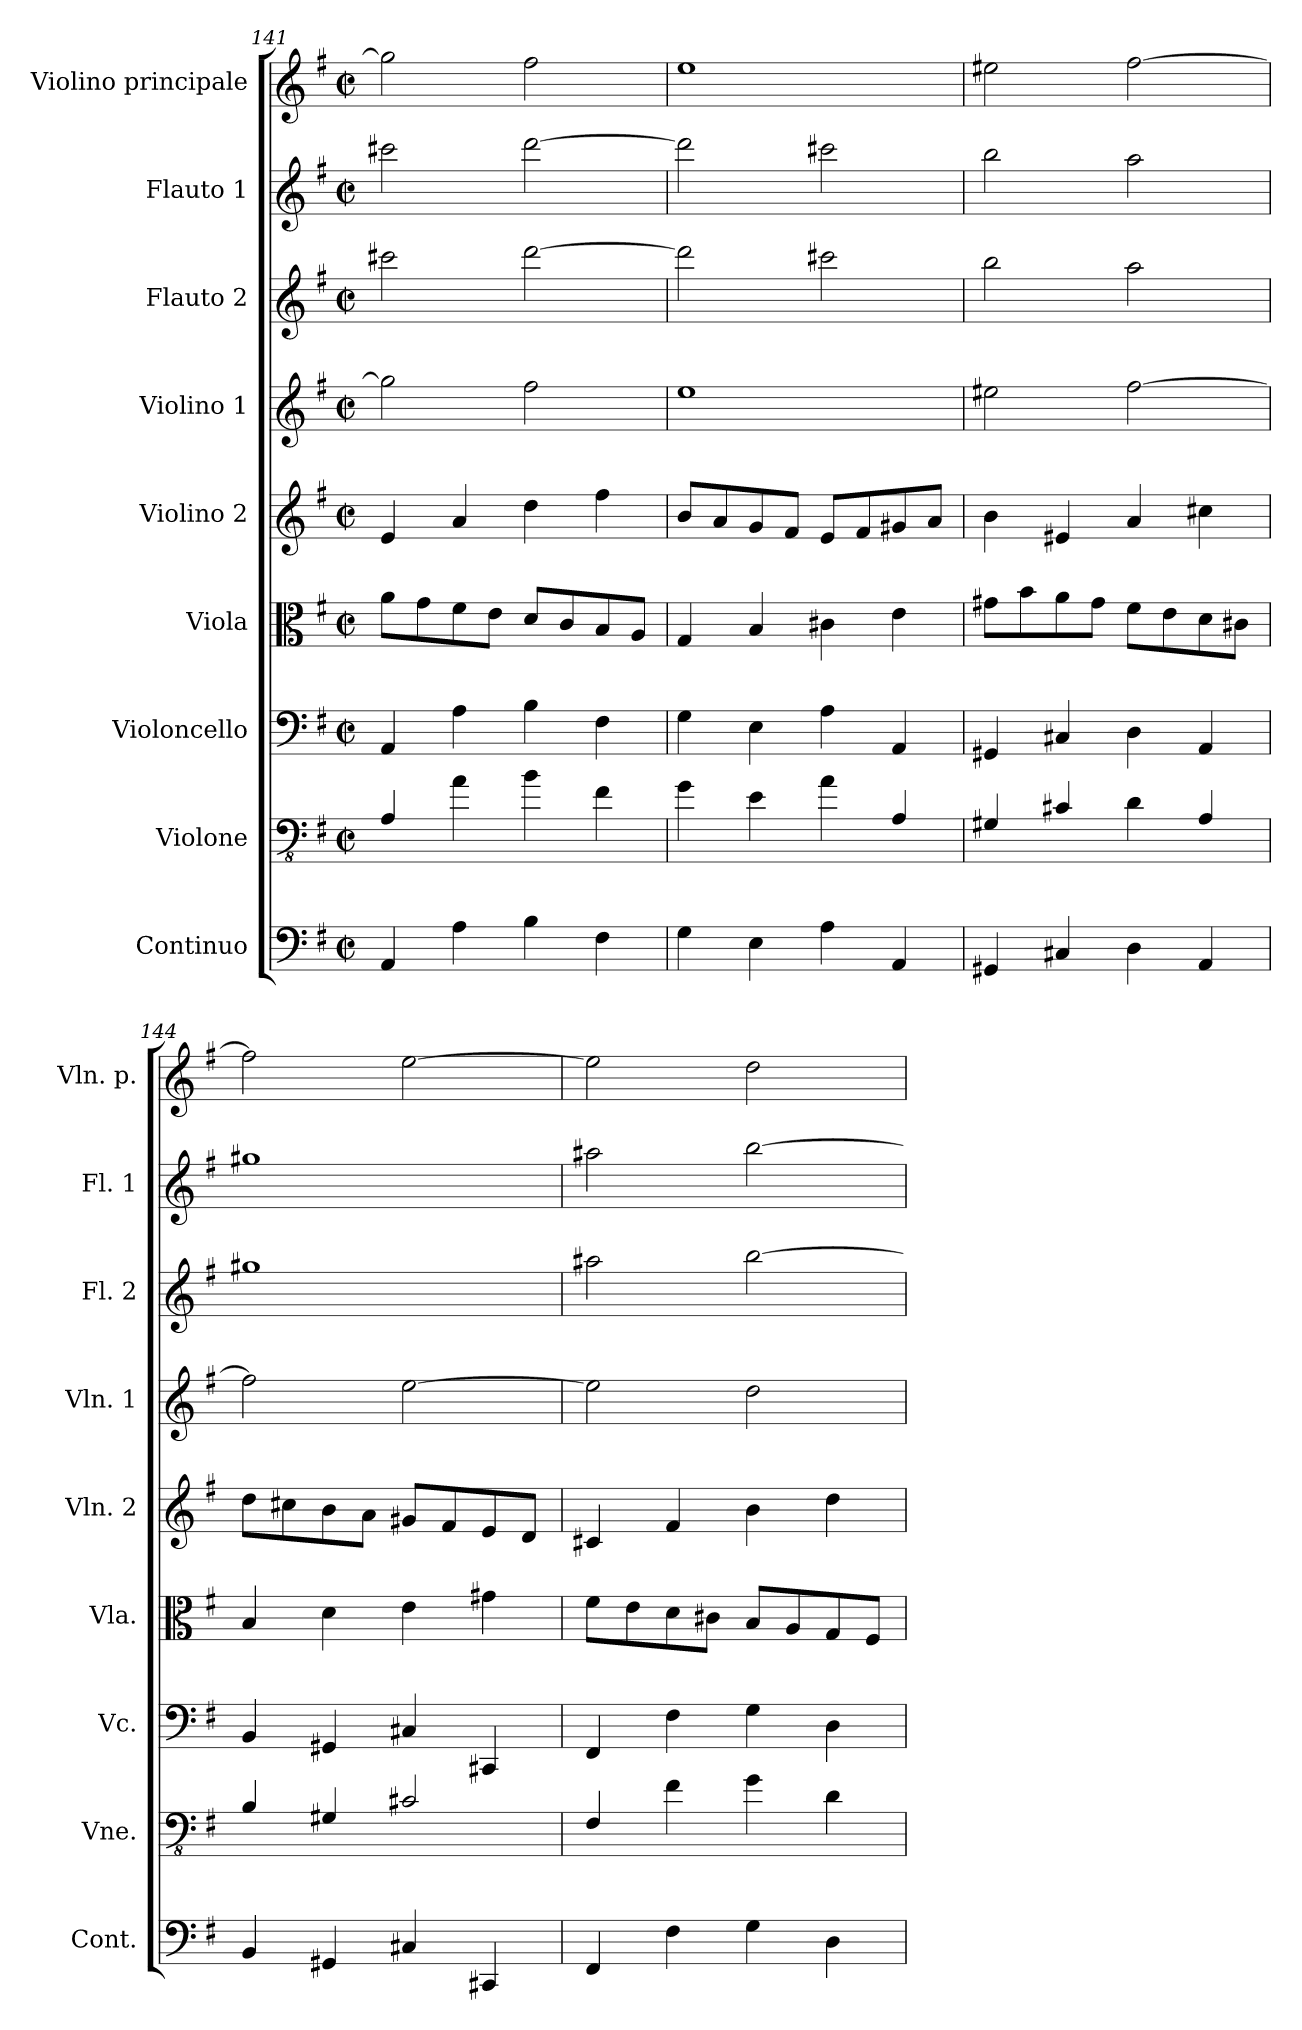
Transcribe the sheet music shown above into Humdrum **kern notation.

**kern	**kern	**kern	**kern	**kern	**kern	**kern	**kern	**kern
*part9	*part8	*part7	*part6	*part5	*part4	*part3	*part2	*part1
*staff9	*staff8	*staff7	*staff6	*staff5	*staff4	*staff3	*staff2	*staff1
*I"Continuo	*I"Violone	*I"Violoncello	*I"Viola	*I"Violino 2	*I"Violino 1	*I"Flauto 2	*I"Flauto 1	*I"Violino principale
*I'Cont.	*I'Vne.	*I'Vc.	*I'Vla.	*I'Vln. 2	*I'Vln. 1	*I'Fl. 2	*I'Fl. 1	*I'Vln. p.
*clefF4	*clefFv4	*clefF4	*clefC3	*clefG2	*clefG2	*clefG2	*clefG2	*clefG2
*	*ITrd7c12	*	*	*	*	*	*	*
*k[f#]	*k[f#]	*k[f#]	*k[f#]	*k[f#]	*k[f#]	*k[f#]	*k[f#]	*k[f#]
*M2/2	*M2/2	*M2/2	*M2/2	*M2/2	*M2/2	*M2/2	*M2/2	*M2/2
*met(c|)	*met(c|)	*met(c|)	*met(c|)	*met(c|)	*met(c|)	*met(c|)	*met(c|)	*met(c|)
=141	=141	=141	=141	=141	=141	=141	=141	=141
4AA/	4AAA/	4AA/	8a\L	4e/	2gg\]	2ccc#X\	2ccc#X\	2gg\]
.	.	.	8g\	.	.	.	.	.
4A\	4AA\	4A\	8f#\	4a/	.	.	.	.
.	.	.	8e\J	.	.	.	.	.
4B\	4BB\	4B\	8d/L	4dd\	2ff#\	[2ddd\	[2ddd\	2ff#\
.	.	.	8c/	.	.	.	.	.
4F#\	4FF#\	4F#\	8B/	4ff#\	.	.	.	.
.	.	.	8A/J	.	.	.	.	.
!!LO:PB:g=z
=142	=142	=142	=142	=142	=142	=142	=142	=142
4G\	4GG\	4G\	4G/	8b/L	1ee	2ddd\]	2ddd\]	1ee
.	.	.	.	8a/	.	.	.	.
4E\	4EE\	4E\	4B/	8g/	.	.	.	.
.	.	.	.	8f#/J	.	.	.	.
4A\	4AA\	4A\	4c#X\	8e/L	.	2ccc#X\	2ccc#X\	.
.	.	.	.	8f#/	.	.	.	.
4AA/	4AAA/	4AA/	4e\	8g#X/	.	.	.	.
.	.	.	.	8a/J	.	.	.	.
=143	=143	=143	=143	=143	=143	=143	=143	=143
4GG#X/	4GGG#X/	4GG#X/	8g#X\L	4b\	2ee#X\	2bb\	2bb\	2ee#X\
.	.	.	8b\	.	.	.	.	.
4C#X/	4CC#X/	4C#X/	8a\	4e#X/	.	.	.	.
.	.	.	8g#\J	.	.	.	.	.
4D\	4DD\	4D\	8f#\L	4a/	[2ff#\	2aa\	2aa\	[2ff#\
.	.	.	8e\	.	.	.	.	.
4AA/	4AAA/	4AA/	8d\	4cc#X\	.	.	.	.
.	.	.	8c#X\J	.	.	.	.	.
=144	=144	=144	=144	=144	=144	=144	=144	=144
4BB/	4BBB/	4BB/	4B/	8dd\L	2ff#\]	1gg#X	1gg#X	2ff#\]
.	.	.	.	8cc#X\	.	.	.	.
4GG#X/	4GGG#X/	4GG#X/	4d\	8b\	.	.	.	.
.	.	.	.	8a\J	.	.	.	.
4C#X/	2CC#X/	4C#X/	4e\	8g#X/L	[2ee\	.	.	[2ee\
.	.	.	.	8f#/	.	.	.	.
4CC#X/	.	4CC#X/	4g#X\	8e/	.	.	.	.
.	.	.	.	8d/J	.	.	.	.
=145	=145	=145	=145	=145	=145	=145	=145	=145
4FF#/	4FFF#/	4FF#/	8f#\L	4c#X/	2ee\]	2aa#X\	2aa#X\	2ee\]
.	.	.	8e\	.	.	.	.	.
4F#\	4FF#\	4F#\	8d\	4f#/	.	.	.	.
.	.	.	8c#X\J	.	.	.	.	.
4G\	4GG\	4G\	8B/L	4b\	2dd\	[2bb\	[2bb\	2dd\
.	.	.	8A/	.	.	.	.	.
4D\	4DD\	4D\	8G/	4dd\	.	.	.	.
.	.	.	8F#/J	.	.	.	.	.
=	=	=	=	=	=	=	=	=
*-	*-	*-	*-	*-	*-	*-	*-	*-
